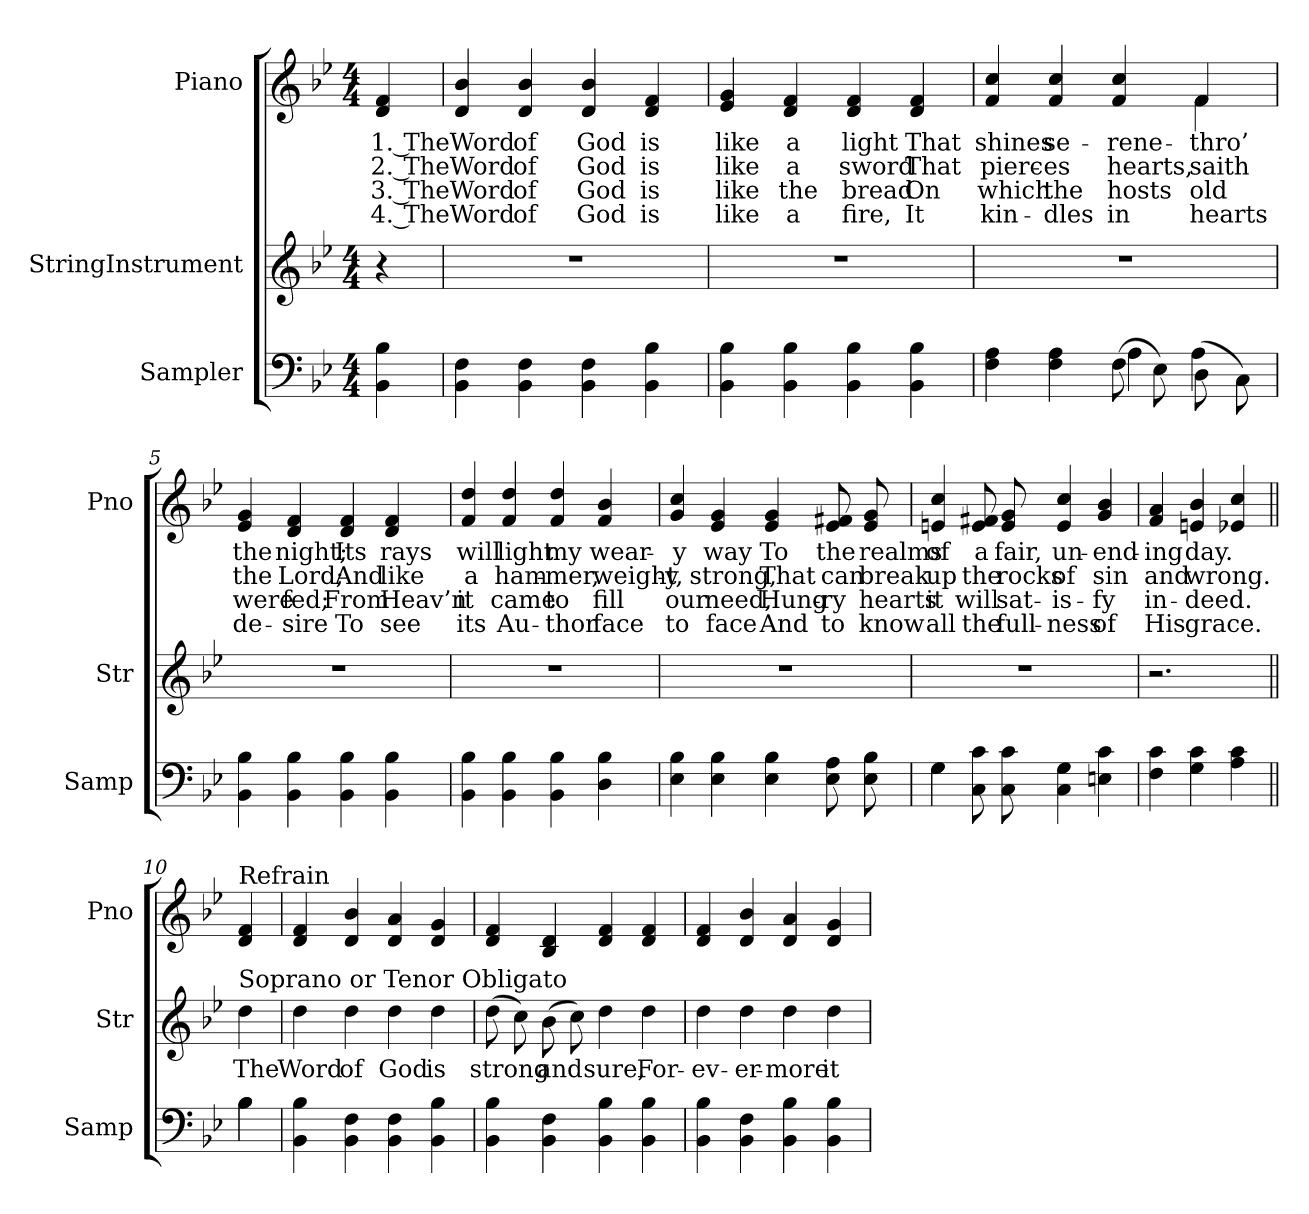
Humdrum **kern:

**kern	**kern	**text	**kern	**text	**text	**text	**text
*part3	*part2	*part2	*part1	*part1	*part1	*part1	*part1
*staff3	*staff2	*staff2	*staff1	*staff1	*staff1	*staff1	*staff1
*I"Sampler	*I"StringInstrument	*	*I"Piano	*	*	*	*
*I'Samp	*I'Str	*	*I'Pno	*	*	*	*
*clefF4	*clefG2	*	*clefG2	*	*	*	*
*k[b-e-]	*k[b-e-]	*	*k[b-e-]	*	*	*	*
*B-:	*B-:	*	*B-:	*	*	*	*
*M4/4	*M4/4	*	*M4/4	*	*	*	*
=1	=1	=1	=1	=1	=1	=1	=1
4BB- 4B-	4r	.	4d 4f	1. The	2. The	3. The	4. The
=2	=2	=2	=2	=2	=2	=2	=2
4BB- 4F	1r	.	4d 4b-	Word	Word	Word	Word
4BB- 4F	.	.	4d 4b-	of	of	of	of
4BB- 4F	.	.	4d 4b-	God	God	God	God
4BB- 4B-	.	.	4d 4f	is	is	is	is
=3	=3	=3	=3	=3	=3	=3	=3
4BB- 4B-	1r	.	4e- 4g	like	like	like	like
4BB- 4B-	.	.	4d 4f	a	a	the	a
4BB- 4B-	.	.	4d 4f	light	sword	bread	fire,
4BB- 4B-	.	.	4d 4f	That	That	On	It
=4	=4	=4	=4	=4	=4	=4	=4
*^	*	*	*^	*	*	*	*
4F 4A	2ryy	1r	.	4f 4cc	2.ryy	shines	pierc-	which	kin-
4F 4A	.	.	.	4f 4cc	.	se-	-es	the	-dles
(8F\	4A	.	.	4f 4cc	.	-rene-	hearts,	hosts	in
8E-\)	.	.	.	.	.	.	.	.	.
(8D\	4A	.	.	4f/	4f	thro’	saith	old	hearts
8C\)	.	.	.	.	.	.	.	.	.
*v	*v	*	*	*v	*v	*	*	*	*
=5	=5	=5	=5	=5	=5	=5	=5
4BB- 4B-	1r	.	4e- 4g	the	the	were	de-
4BB- 4B-	.	.	4d 4f	night;	Lord;	fed;	-sire
4BB- 4B-	.	.	4d 4f	Its	And	From	To
4BB- 4B-	.	.	4d 4f	rays	like	Heav’n	see
=6	=6	=6	=6	=6	=6	=6	=6
4BB- 4B-	1r	.	4f 4dd	will	a	it	its
4BB- 4B-	.	.	4f 4dd	light	ham-	came	Au-
4BB- 4B-	.	.	4f 4dd	my	-mer,	to	-thor
4D 4B-	.	.	4f 4b-	wear-	weight-	fill	face
=7	=7	=7	=7	=7	=7	=7	=7
4E- 4B-	1r	.	4g 4cc	-y	-y,	our	to
4E- 4B-	.	.	4e- 4g	way	strong,	need,	face
4E- 4B-	.	.	4e- 4g	To	That	Hung-	And
8E- 8A	.	.	8e- 8f#X	the	can	-ry	to
8E- 8B-	.	.	8e- 8g	realms	break	hearts	know
=8	=8	=8	=8	=8	=8	=8	=8
*^	*	*	*	*	*	*	*
4G\	4G	1r	.	4en 4cc	of	up	it	all
8C 8c	2.ryy	.	.	8e 8f#X	a	the	will	the
8C 8c	.	.	.	8e 8g	fair,	rocks	sat-	full-
4C 4G	.	.	.	4e 4cc	un-	of	-is-	-ness
4En 4c	.	.	.	4g 4b-	-end-	sin	-fy	of
*v	*v	*	*	*	*	*	*	*
=9	=9	=9	=9	=9	=9	=9	=9
4F 4c	2.r	.	4f 4a	-ing	and	in-	His
4G 4c	.	.	4en 4b-	day.	wrong.	-deed.	grace.
4A 4c	.	.	4e-X 4cc	.	.	.	.
=10||	=10||	=10||	=10||	=10||	=10||	=10||	=10||
*^	*	*	*	*	*	*	*
!	!	!	!	!LO:TX:t=Refrain	!	!	!	!
!	!	!LO:TX:t=Soprano or Tenor Obligato	!	!	!	!	!	!
4B-\	4B-	4dd	The	4d 4f	.	.	.	.
*v	*v	*	*	*	*	*	*	*
=11	=11	=11	=11	=11	=11	=11	=11
4BB- 4B-	4dd	Word	4d 4f	.	.	.	.
4BB- 4F	4dd	of	4d 4b-	.	.	.	.
4BB- 4F	4dd	God	4d 4a	.	.	.	.
4BB- 4B-	4dd	is	4d 4g	.	.	.	.
=12	=12	=12	=12	=12	=12	=12	=12
4BB- 4B-	(8dd\	strong	4d 4f	.	.	.	.
.	8cc\)	.	.	.	.	.	.
4BB- 4F	(8b-\	and	4B- 4d	.	.	.	.
.	8cc\)	.	.	.	.	.	.
4BB- 4B-	4dd	sure,	4d 4f	.	.	.	.
4BB- 4B-	4dd	For-	4d 4f	.	.	.	.
=13	=13	=13	=13	=13	=13	=13	=13
4BB- 4B-	4dd	-ev-	4d 4f	.	.	.	.
4BB- 4F	4dd	-er-	4d 4b-	.	.	.	.
4BB- 4B-	4dd	-more	4d 4a	.	.	.	.
4BB- 4B-	4dd	it	4d 4g	.	.	.	.
=	=	=	=	=	=	=	=
*-	*-	*-	*-	*-	*-	*-	*-
